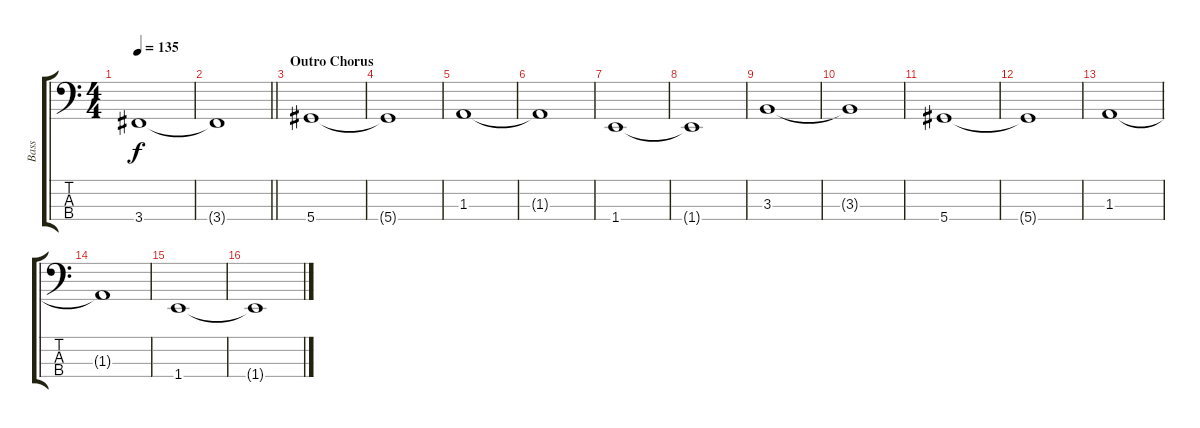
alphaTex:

\track ("Bass" "Bass") {instrument electricbassfinger}
\staff {score tabs}
\tuning (Gb2 Db2 Ab1 Eb1) {hide}
\ts (4 4)
\tempo 135
\clef f4
\ks c
3.4.1{dy f} |
\barLineRight lightlight
3.4{t}.1 |
\section ("" "Outro Chorus")
5.4.1 |
5.4{t}.1 |
1.3.1 |
1.3{t}.1 |
1.4.1 |
1.4{t}.1 |
3.3.1 |
3.3{t}.1 |
5.4.1 |
5.4{t}.1 |
1.3.1 |
1.3{t}.1 |
1.4.1 |
1.4{t}.1
